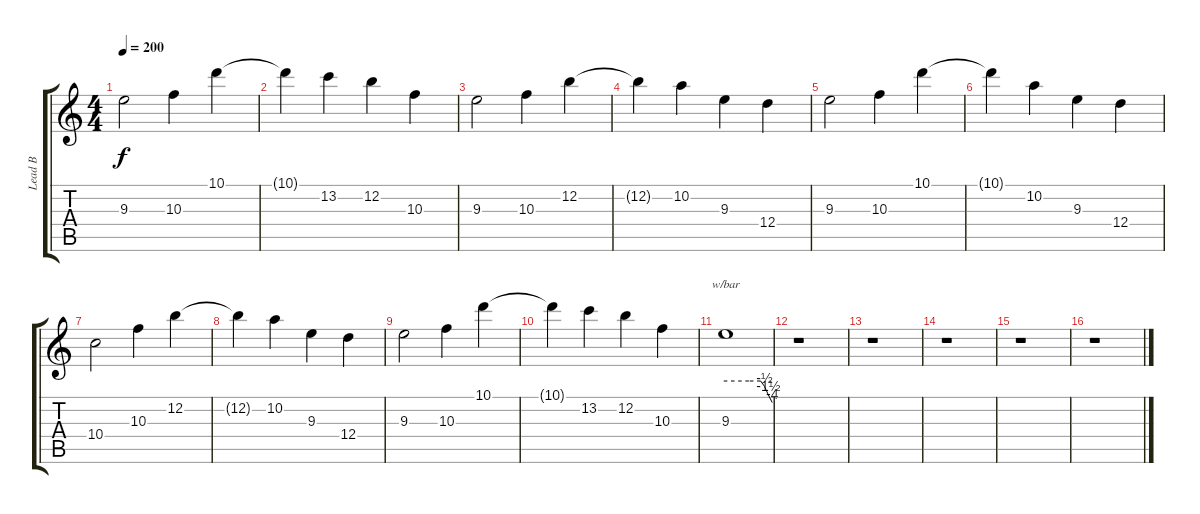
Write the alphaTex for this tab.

\track ("Lead B" "Lead B") {instrument distortionguitar}
\staff {score tabs}
\tuning (E4 B3 G3 D3 A2 E2) {hide}
\ts (4 4)
\tempo 200
\clef g2
\ks c
9.3.2{dy f} 10.3.4 10.1.4 |
10.1{t}.4 13.2.4 12.2.4 10.3.4 |
9.3.2 10.3.4 12.2.4 |
12.2{t}.4 10.2.4 9.3.4 12.4.4 |
9.3.2 10.3.4 10.1.4 |
10.1{t}.4 10.2.4 9.3.4 12.4.4 |
10.4.2 10.3.4 12.2.4 |
12.2{t}.4 10.2.4 9.3.4 12.4.4 |
9.3.2 10.3.4 10.1.4 |
10.1{t}.4 13.2.4 12.2.4 10.3.4 |
9.3.1{tbe (custom default 0 0 30 0 45 0 50 -2 55 -6 60 -16)} |
r.1 |
r.1 |
r.1 |
r.1 |
r.1
